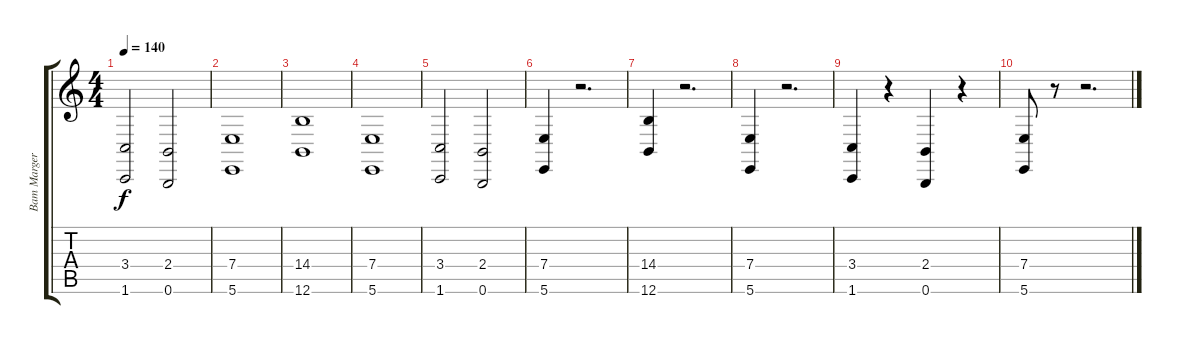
\track ("Bam Margera" "Bam Marger") {instrument lead8bassandlead}
\staff {score tabs}
\tuning (B3 Gb3 D3 A2 E2 B1) {hide}
\ts (4 4)
\tempo 140
\clef g2
\ks c
(3.4 1.6).2{dy f} (2.4 0.6).2 |
(7.4 5.6).1 |
(14.4 12.6).1 |
(7.4 5.6).1 |
(3.4 1.6).2 (2.4 0.6).2 |
(7.4 5.6).4 r.2{d} |
(14.4 12.6).4 r.2{d} |
(7.4 5.6).4 r.2{d} |
(3.4 1.6).4 r.4 (2.4 0.6).4 r.4 |
(7.4 5.6).8 r.8 r.2{d}
